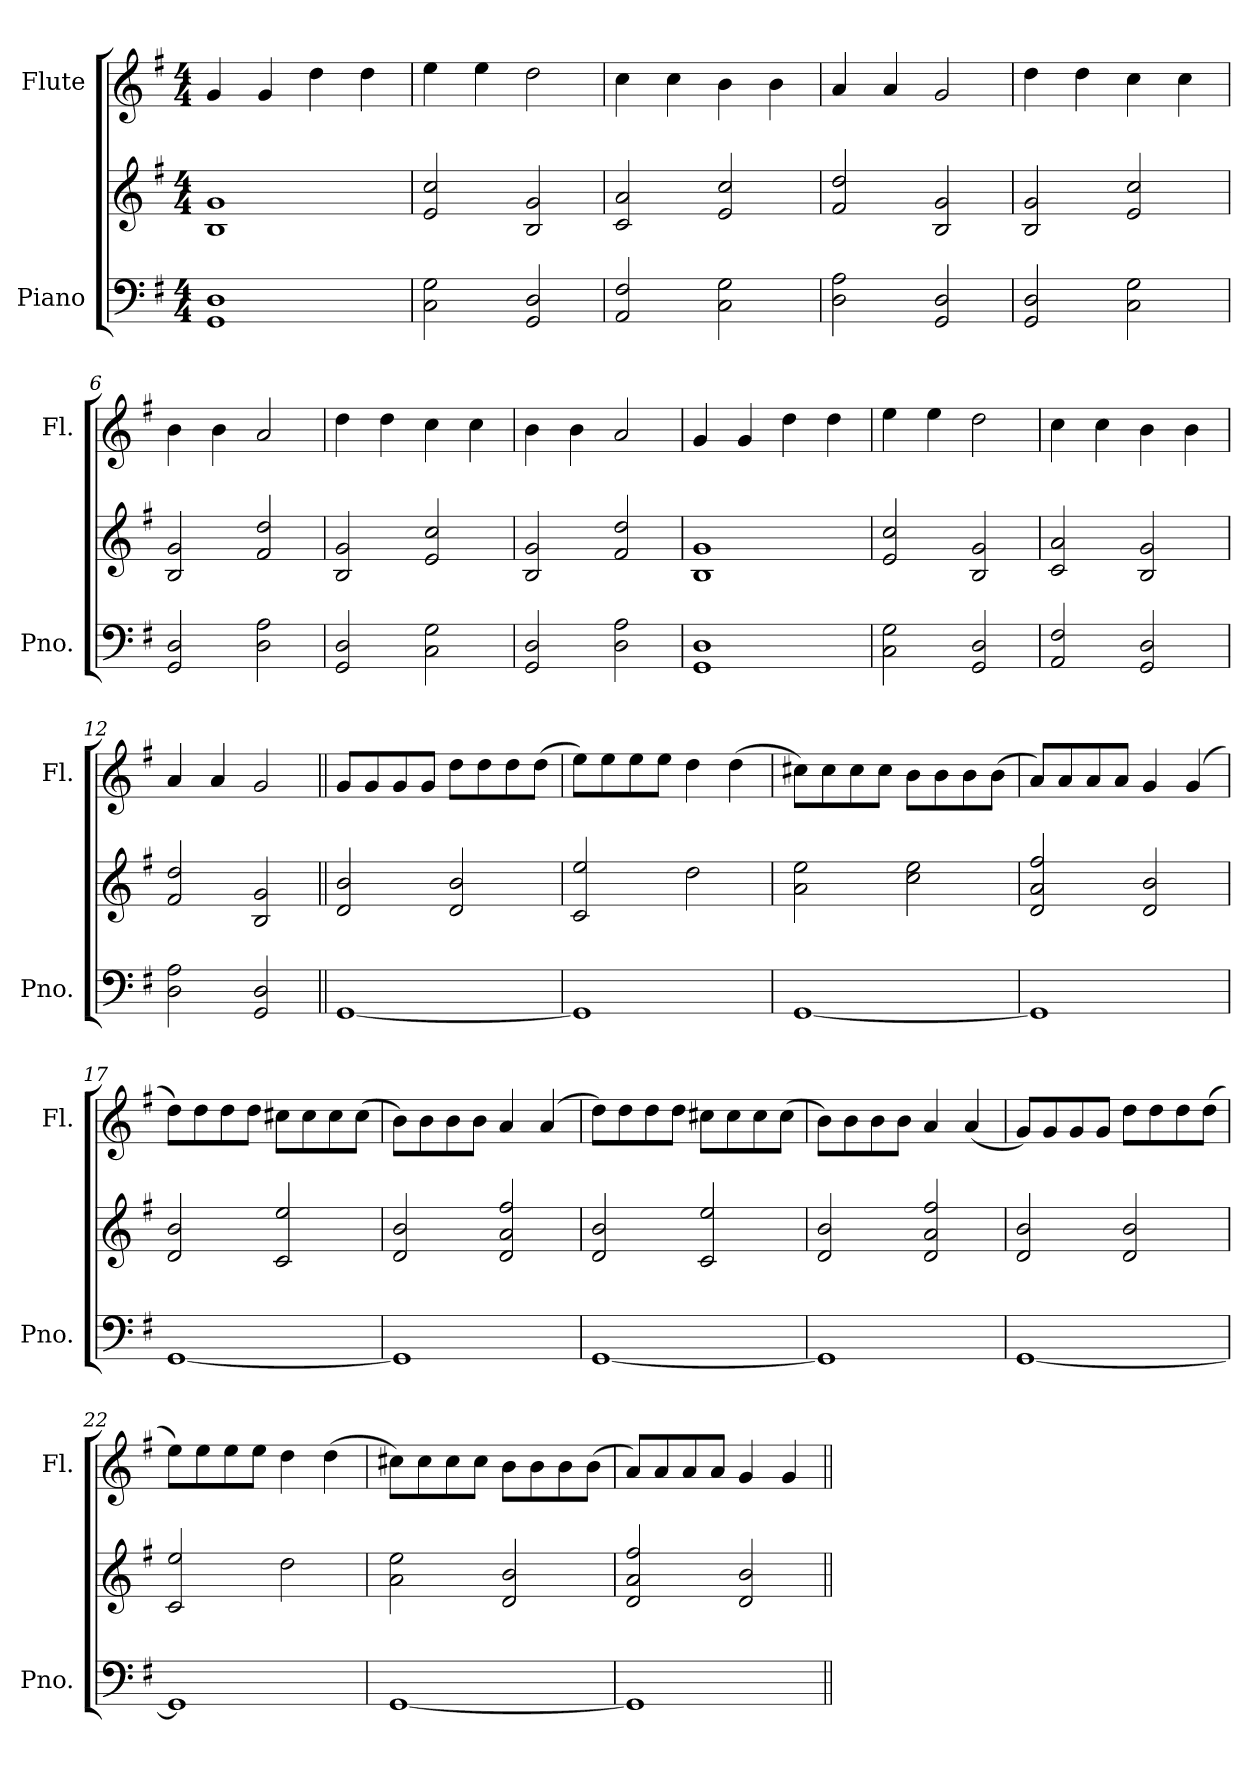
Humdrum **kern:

**kern	**kern	**kern
*part2	*part2	*part1
*staff3	*staff2	*staff1
*I"Piano	*	*I"Flute
*I'Pno.	*	*I'Fl.
*clefF4	*clefG2	*clefG2
*k[f#]	*k[f#]	*k[f#]
*M4/4	*M4/4	*M4/4
=1	=1	=1
1GG 1D	1B 1g	4g/
.	.	4g/
.	.	4dd\
.	.	4dd\
=2	=2	=2
2C\ 2G\	2e/ 2cc/	4ee\
.	.	4ee\
2GG/ 2D/	2B/ 2g/	2dd\
=3	=3	=3
2AA/ 2F#/	2c/ 2a/	4cc\
.	.	4cc\
2C\ 2G\	2e/ 2cc/	4b\
.	.	4b\
=4	=4	=4
2D\ 2A\	2f#/ 2dd/	4a/
.	.	4a/
2GG/ 2D/	2B/ 2g/	2g/
=5	=5	=5
2GG/ 2D/	2B/ 2g/	4dd\
.	.	4dd\
2C\ 2G\	2e/ 2cc/	4cc\
.	.	4cc\
=6	=6	=6
2GG/ 2D/	2B/ 2g/	4b\
.	.	4b\
2D\ 2A\	2f#/ 2dd/	2a/
=7	=7	=7
2GG/ 2D/	2B/ 2g/	4dd\
.	.	4dd\
2C\ 2G\	2e/ 2cc/	4cc\
.	.	4cc\
=8	=8	=8
2GG/ 2D/	2B/ 2g/	4b\
.	.	4b\
2D\ 2A\	2f#/ 2dd/	2a/
=9	=9	=9
1GG 1D	1B 1g	4g/
.	.	4g/
.	.	4dd\
.	.	4dd\
=10	=10	=10
2C\ 2G\	2e/ 2cc/	4ee\
.	.	4ee\
2GG/ 2D/	2B/ 2g/	2dd\
!!LO:LB:g=z
=11	=11	=11
2AA/ 2F#/	2c/ 2a/	4cc\
.	.	4cc\
2GG/ 2D/	2B/ 2g/	4b\
.	.	4b\
=12	=12	=12
2D\ 2A\	2f#/ 2dd/	4a/
.	.	4a/
2GG/ 2D/	2B/ 2g/	2g/
=13||	=13||	=13||
[1GG	2d/ 2b/	8g/L
.	.	8g/
.	.	8g/
.	.	8g/J
.	2d/ 2b/	8dd\L
.	.	8dd\
.	.	8dd\
.	.	(>8dd\J
=14	=14	=14
1GG]	2c/ 2ee/	8ee\L)
.	.	8ee\
.	.	8ee\
.	.	8ee\J
.	2dd\	4dd\
.	.	(>4dd\
=15	=15	=15
[1GG	2a\ 2ee\	8cc#X\L)
.	.	8cc#\
.	.	8cc#\
.	.	8cc#\J
.	2cc\ 2ee\	8b\L
.	.	8b\
.	.	8b\
.	.	(>8b\J
=16	=16	=16
1GG]	2d/ 2a/ 2ff#/	8a/L)
.	.	8a/
.	.	8a/
.	.	8a/J
.	2d/ 2b/	4g/
.	.	(<4g/
!!LO:LB:g=z
=17	=17	=17
[1GG	2d/ 2b/	8dd\L)
.	.	8dd\
.	.	8dd\
.	.	8dd\J
.	2c/ 2ee/	8cc#X\L
.	.	8cc#\
.	.	8cc#\
.	.	(>8cc#\J
=18	=18	=18
1GG]	2d/ 2b/	8b\L)
.	.	8b\
.	.	8b\
.	.	8b\J
.	2d/ 2a/ 2ff#/	4a/
.	.	(<4a/
=19	=19	=19
[1GG	2d/ 2b/	8dd\L)
.	.	8dd\
.	.	8dd\
.	.	8dd\J
.	2c/ 2ee/	8cc#X\L
.	.	8cc#\
.	.	8cc#\
.	.	(>8cc#\J
=20	=20	=20
1GG]	2d/ 2b/	8b\L)
.	.	8b\
.	.	8b\
.	.	8b\J
.	2d/ 2a/ 2ff#/	4a/
.	.	(<4a/
=21	=21	=21
[1GG	2d/ 2b/	8g/L)
.	.	8g/
.	.	8g/
.	.	8g/J
.	2d/ 2b/	8dd\L
.	.	8dd\
.	.	8dd\
.	.	(>8dd\J
!!LO:PB:g=z
=22	=22	=22
1GG]	2c/ 2ee/	8ee\L)
.	.	8ee\
.	.	8ee\
.	.	8ee\J
.	2dd\	4dd\
.	.	(>4dd\
=23	=23	=23
[1GG	2a\ 2ee\	8cc#X\L)
.	.	8cc#\
.	.	8cc#\
.	.	8cc#\J
.	2d/ 2b/	8b\L
.	.	8b\
.	.	8b\
.	.	(>8b\J
=24	=24	=24
1GG]	2d/ 2a/ 2ff#/	8a/L)
.	.	8a/
.	.	8a/
.	.	8a/J
.	2d/ 2b/	4g/
.	.	4g/
=||	=||	=||
*-	*-	*-
